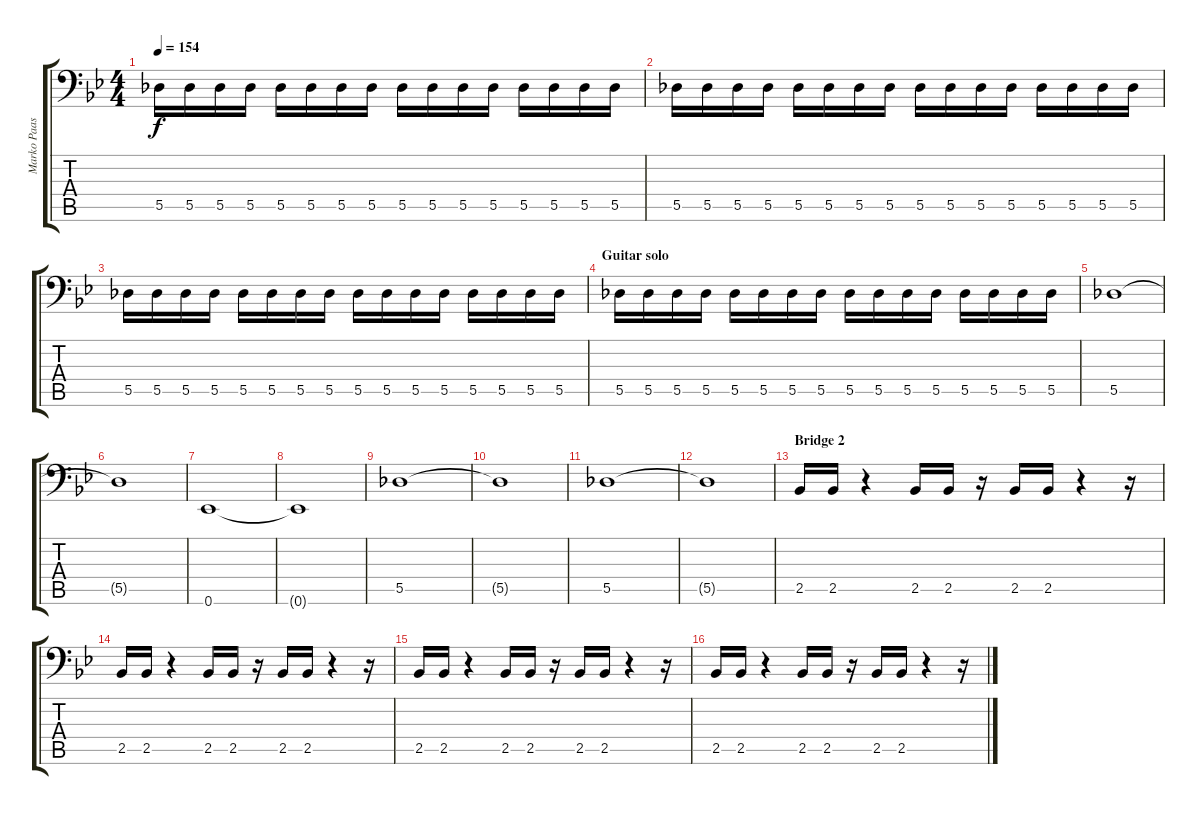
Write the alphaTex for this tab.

\track ("Marko Paasikoski" "Marko Paas") {instrument electricbasspick}
\staff {score tabs}
\tuning (Eb3 Bb2 Gb2 Db2 Ab1 Eb1) {hide}
\ts (4 4)
\tempo 154
\clef f4
\ks gminor
5.5.16{dy f} 5.5.16 5.5.16 5.5.16 5.5.16 5.5.16 5.5.16 5.5.16 5.5.16 5.5.16 5.5.16 5.5.16 5.5.16 5.5.16 5.5.16 5.5.16 |
5.5.16 5.5.16 5.5.16 5.5.16 5.5.16 5.5.16 5.5.16 5.5.16 5.5.16 5.5.16 5.5.16 5.5.16 5.5.16 5.5.16 5.5.16 5.5.16 |
5.5.16 5.5.16 5.5.16 5.5.16 5.5.16 5.5.16 5.5.16 5.5.16 5.5.16 5.5.16 5.5.16 5.5.16 5.5.16 5.5.16 5.5.16 5.5.16 |
\section ("" "Guitar solo")
5.5.16 5.5.16 5.5.16 5.5.16 5.5.16 5.5.16 5.5.16 5.5.16 5.5.16 5.5.16 5.5.16 5.5.16 5.5.16 5.5.16 5.5.16 5.5.16 |
5.5.1 |
5.5{t}.1 |
0.6.1 |
0.6{t}.1 |
5.5.1 |
5.5{t}.1 |
5.5.1 |
5.5{t}.1 |
\section ("" "Bridge 2")
2.5.16 2.5.16 r.4 2.5.16 2.5.16 r.16 2.5.16 2.5.16 r.4 r.16 |
2.5.16 2.5.16 r.4 2.5.16 2.5.16 r.16 2.5.16 2.5.16 r.4 r.16 |
2.5.16 2.5.16 r.4 2.5.16 2.5.16 r.16 2.5.16 2.5.16 r.4 r.16 |
2.5.16 2.5.16 r.4 2.5.16 2.5.16 r.16 2.5.16 2.5.16 r.4 r.16
